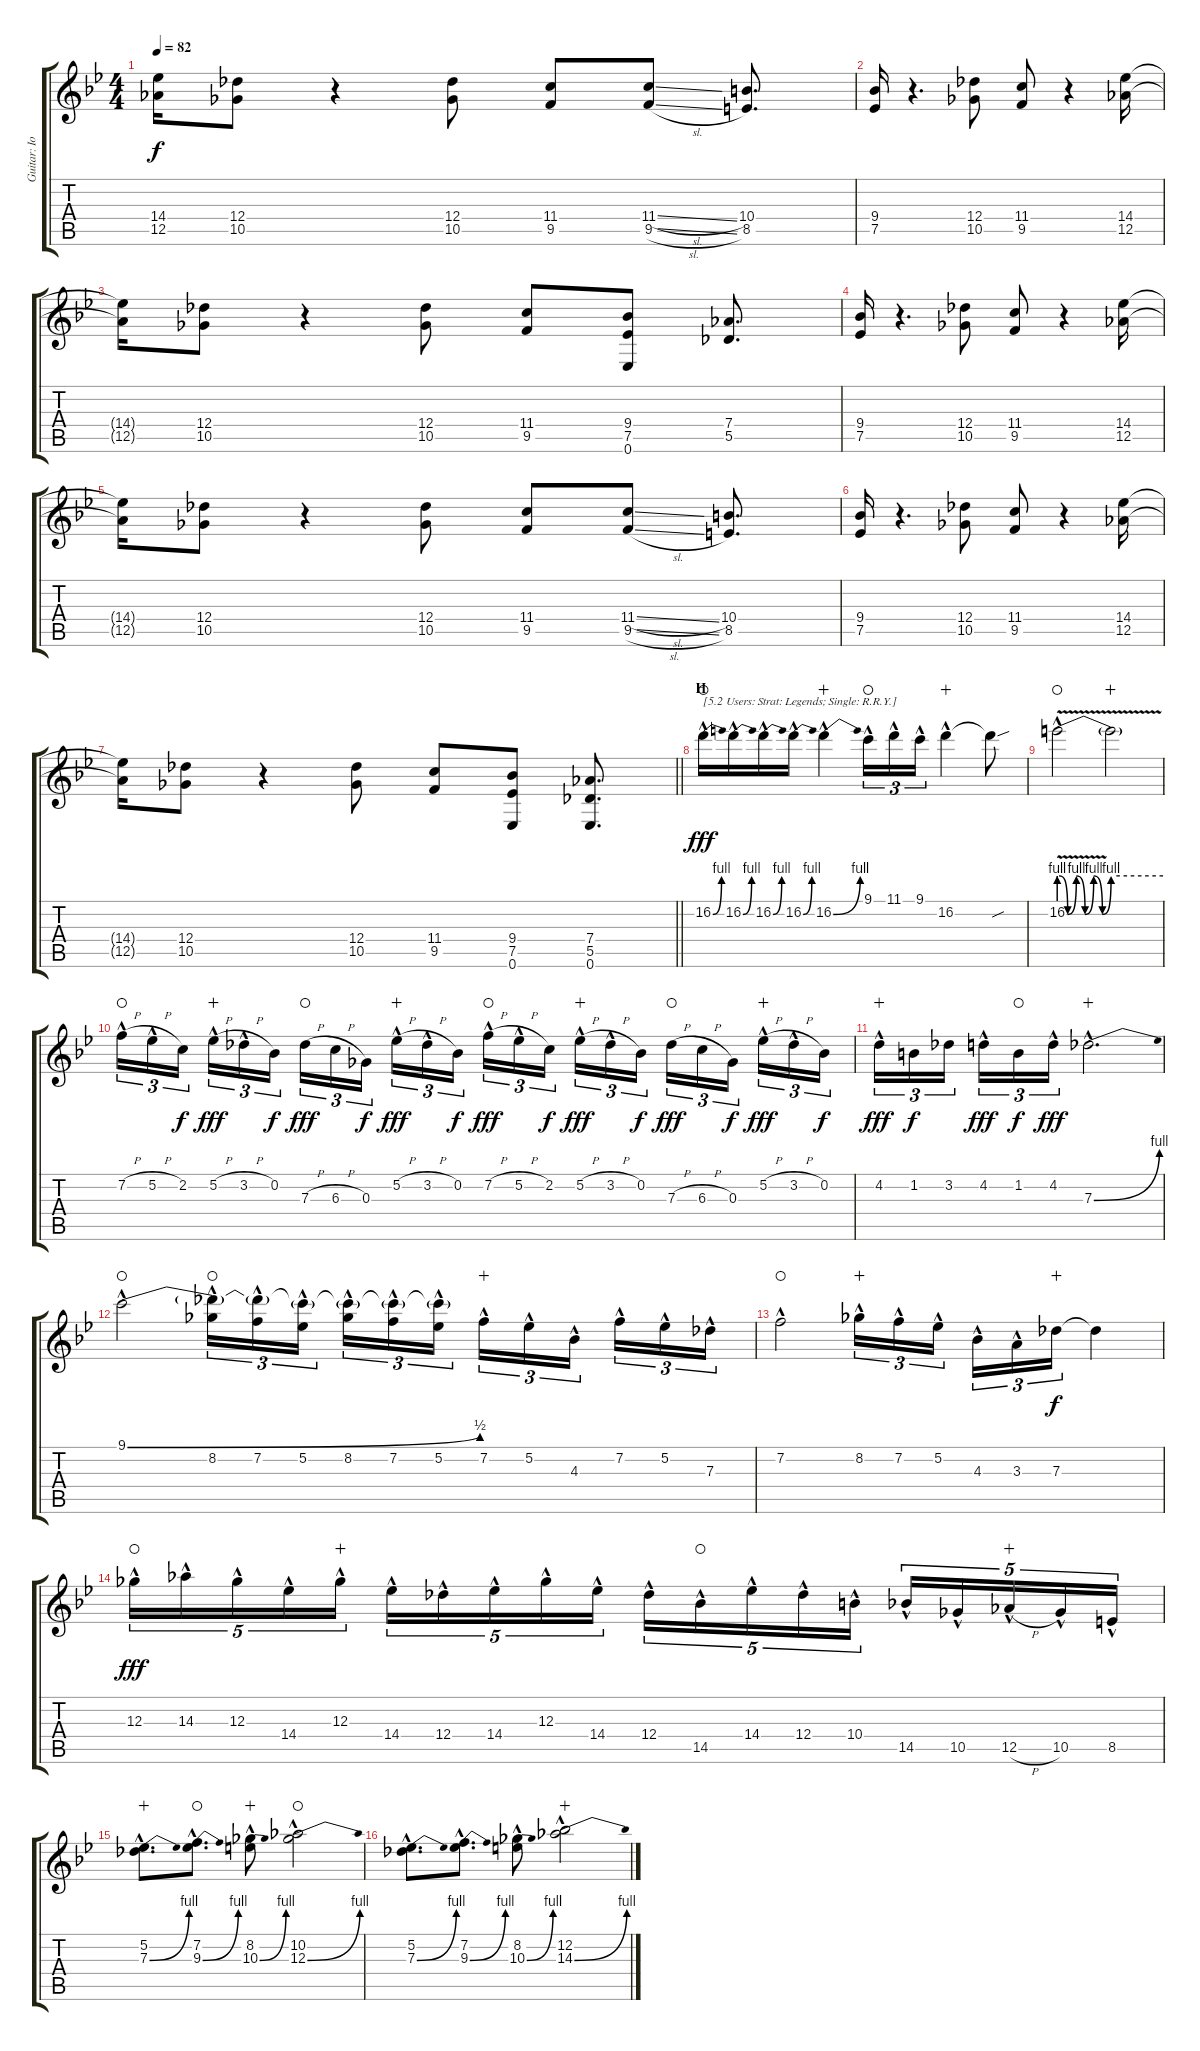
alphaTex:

\track ("Guitar: IommI" "Guitar: Io") {instrument overdrivenguitar}
\staff {score tabs}
\tuning (Eb4 Bb3 Gb3 Db3 Ab2 Eb2) {hide}
\ts (4 4)
\tempo 82
\clef g2
\ks bb
(14.4{t} 12.5{t}).16{dy f} (12.4 10.5).8 r.4 (12.4 10.5).8 (11.4 9.5).8 (11.4{sl} 9.5{sl}).8 (10.4 8.5).8{d} |
(9.4 7.5).16 r.4{d} (12.4 10.5).8 (11.4 9.5).8 r.4 (14.4 12.5).16 |
(14.4{t} 12.5{t}).16 (12.4 10.5).8 r.4 (12.4 10.5).8 (11.4 9.5).8 (9.4 7.5 0.6).8 (7.4 5.5).8{d} |
(9.4 7.5).16 r.4{d} (12.4 10.5).8 (11.4 9.5).8 r.4 (14.4 12.5).16 |
(14.4{t} 12.5{t}).16 (12.4 10.5).8 r.4 (12.4 10.5).8 (11.4 9.5).8 (11.4{sl} 9.5{sl}).8 (10.4 8.5).8{d} |
(9.4 7.5).16 r.4{d} (12.4 10.5).8 (11.4 9.5).8 r.4 (14.4 12.5).16 |
\barLineRight lightlight
(14.4{t} 12.5{t}).16 (12.4 10.5).8 r.4 (12.4 10.5).8 (11.4 9.5).8 (9.4 7.5 0.6).8 (7.4 5.5 0.6).8{d} |
\section ("" "H")
16.2{be (bend 0 0 60 4) hac}.16{txt "[5.2 Users: Strat: Legends; Single: R.R.Y.]" dy fff volume 16 instrument overdrivenguitar waho} 16.2{be (bend 0 0 60 4) hac}.16 16.2{be (bend 0 0 60 4) hac}.16 16.2{be (bend 0 0 60 4) hac}.16 16.2{be (bend 0 0 60 4) hac}.4{wahc} 9.1{hac}.16{tu (3 2) waho} 11.1{hac}.16{tu (3 2)} 9.1{hac}.16{tu (3 2)} 16.2{hac}.4{wahc} 16.2{sou t}.8 |
16.2{be (custom 0 4 5 0 10 4 15 0 20 4 25 0 30 4 60 4) v hac}.2{waho} 16.2{t}.2{wahc} |
7.2{h hac}.16{tu (3 2) waho} 5.2{h hac}.16{tu (3 2)} 2.2.16{tu (3 2) dy f beam splitsecondary} 5.2{h hac}.16{tu (3 2) dy fff wahc} 3.2{h hac}.16{tu (3 2)} 0.2.16{tu (3 2) dy f} 7.3{h}.16{tu (3 2) dy fff waho} 6.3{h}.16{tu (3 2)} 0.3.16{tu (3 2) dy f beam splitsecondary} 5.2{h hac}.16{tu (3 2) dy fff wahc} 3.2{h hac}.16{tu (3 2)} 0.2.16{tu (3 2) dy f} 7.2{h hac}.16{tu (3 2) dy fff waho} 5.2{h hac}.16{tu (3 2)} 2.2.16{tu (3 2) dy f beam splitsecondary} 5.2{h hac}.16{tu (3 2) dy fff wahc} 3.2{h hac}.16{tu (3 2)} 0.2.16{tu (3 2) dy f} 7.3{h}.16{tu (3 2) dy fff waho} 6.3{h}.16{tu (3 2)} 0.3.16{tu (3 2) dy f beam splitsecondary} 5.2{h hac}.16{tu (3 2) dy fff wahc} 3.2{h hac}.16{tu (3 2)} 0.2.16{tu (3 2) dy f} |
4.2{hac}.16{tu (3 2) dy fff wahc} 1.2.16{tu (3 2) dy f} 3.2.16{tu (3 2) beam splitsecondary} 4.2{hac}.16{tu (3 2) dy fff} 1.2.16{tu (3 2) dy f waho} 4.2{hac}.16{tu (3 2) dy fff} 7.3{be (bend 0 0 60 4) hac}.2{d wahc} |
9.1{be (bend 0 0 60 2) hac}.2{waho} (9.1{t} 8.2{hac}).16{tu (3 2) waho} (9.1{t} 7.2{hac}).16{tu (3 2)} (9.1{t} 5.2{hac}).16{tu (3 2) beam splitsecondary} (9.1{t} 8.2{hac}).16{tu (3 2)} (9.1{t} 7.2{hac}).16{tu (3 2)} (9.1{t} 5.2{hac}).16{tu (3 2)} 7.2{hac}.16{tu (3 2) wahc} 5.2{hac}.16{tu (3 2)} 4.3{hac}.16{tu (3 2) beam splitsecondary} 7.2{hac}.16{tu (3 2)} 5.2{hac}.16{tu (3 2)} 7.3{hac}.16{tu (3 2)} |
7.2{hac}.2{waho} 8.2{hac}.16{tu (3 2) wahc} 7.2{hac}.16{tu (3 2)} 5.2{hac}.16{tu (3 2) beam splitsecondary} 4.3{hac}.16{tu (3 2)} 3.3{hac}.16{tu (3 2)} 7.3.16{tu (3 2) dy f wahc} 7.3{t}.4 |
12.3{hac}.16{tu (5 4) dy fff waho} 14.3{hac}.16{tu (5 4)} 12.3{hac}.16{tu (5 4)} 14.4{hac}.16{tu (5 4)} 12.3{hac}.16{tu (5 4) wahc} 14.4{hac}.16{tu (5 4)} 12.4{hac}.16{tu (5 4)} 14.4{hac}.16{tu (5 4)} 12.3{hac}.16{tu (5 4)} 14.4{hac}.16{tu (5 4)} 12.4{hac}.16{tu (5 4)} 14.5{hac}.16{tu (5 4) waho} 14.4{hac}.16{tu (5 4)} 12.4{hac}.16{tu (5 4)} 10.4{hac}.16{tu (5 4)} 14.5{hac}.16{tu (5 4)} 10.5{hac}.16{tu (5 4)} 12.5{h hac}.16{tu (5 4) wahc} 10.5{hac}.16{tu (5 4)} 8.5{hac}.16{tu (5 4)} |
(5.2{hac} 7.3{be (bend 0 0 60 4) hac}).8{d volume 13 wahc} (7.2{hac} 9.3{be (bend 0 0 60 4) hac}).8{d waho} (8.2{hac} 10.3{be (bend 0 0 60 4) hac}).8{wahc} (10.2{hac} 12.3{be (bend 0 0 60 4) hac}).2{waho} |
(5.2{hac} 7.3{be (bend 0 0 60 4) hac}).8{d} (7.2{hac} 9.3{be (bend 0 0 60 4) hac}).8{d} (8.2{hac} 10.3{be (bend 0 0 60 4) hac}).8 (12.2{hac} 14.3{be (bend 0 0 60 4) hac}).2{wahc}
